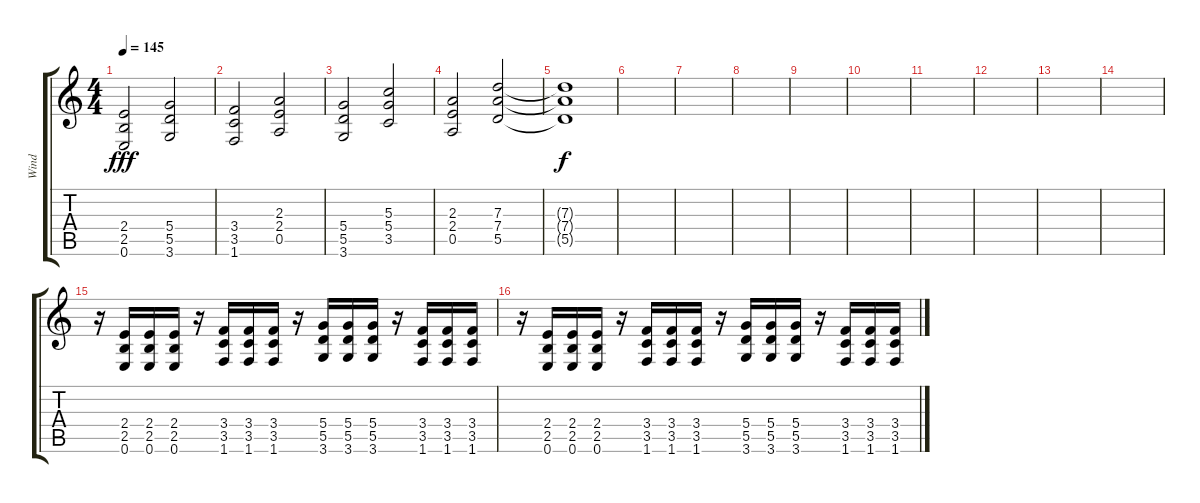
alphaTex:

\track ("Wind" "Wind") {instrument distortionguitar}
\staff {score tabs}
\tuning (E4 B3 G3 D3 A2 E2) {hide}
\ts (4 4)
\tempo 145
\clef g2
\ks c
(2.4 2.5 0.6).2{dy fff} (5.4 5.5 3.6).2 |
(3.4 3.5 1.6).2 (2.3 2.4 0.5).2 |
(5.4 5.5 3.6).2 (5.3 5.4 3.5).2 |
(2.3 2.4 0.5).2 (7.3 7.4 5.5).2 |
(7.3{t} 7.4{t} 5.5{t}).1{dy f} |
|
|
|
|
|
|
|
|
|
r.16 (2.4 2.5 0.6).16 (2.4 2.5 0.6).16 (2.4 2.5 0.6).16 r.16 (3.4 3.5 1.6).16 (3.4 3.5 1.6).16 (3.4 3.5 1.6).16 r.16 (5.4 5.5 3.6).16 (5.4 5.5 3.6).16 (5.4 5.5 3.6).16 r.16 (3.4 3.5 1.6).16 (3.4 3.5 1.6).16 (3.4 3.5 1.6).16 |
r.16 (2.4 2.5 0.6).16 (2.4 2.5 0.6).16 (2.4 2.5 0.6).16 r.16 (3.4 3.5 1.6).16 (3.4 3.5 1.6).16 (3.4 3.5 1.6).16 r.16 (5.4 5.5 3.6).16 (5.4 5.5 3.6).16 (5.4 5.5 3.6).16 r.16 (3.4 3.5 1.6).16 (3.4 3.5 1.6).16 (3.4 3.5 1.6).16
